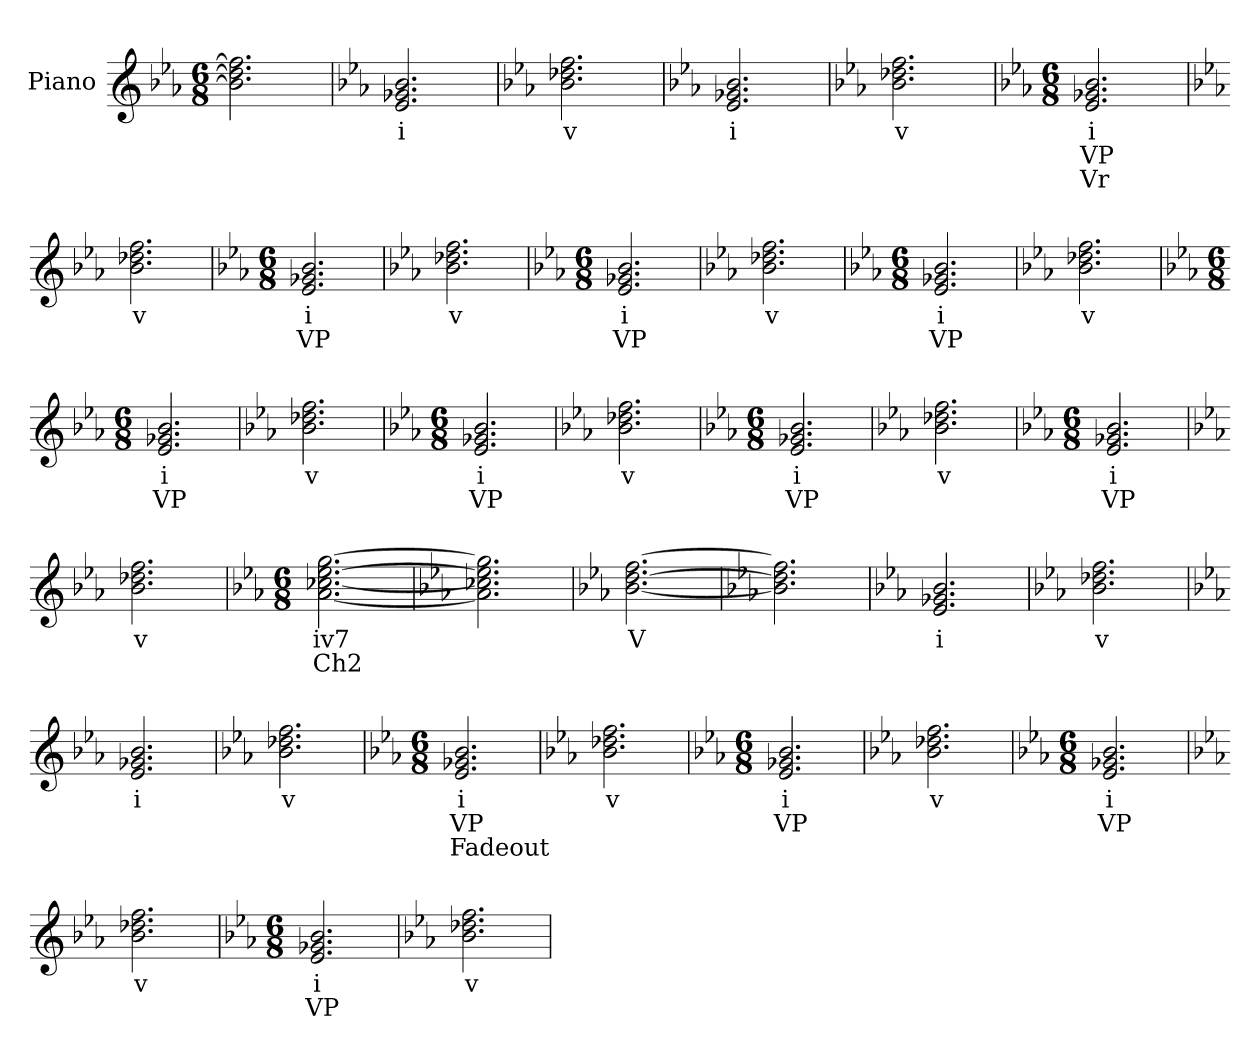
**kern	**text	**text	**text
*part1	*part1	*part1	*part1
*staff1	*staff1	*staff1	*staff1
*I"Piano	*	*	*
*I'Pno	*	*	*
*k[b-e-a-]	*	*	*
*E-:	*	*	*
*M6/8	*	*	*
=	=	=	=
2.b-] 2.dd] 2.ff]	.	.	.
=	=	=	=
*k[b-e-a-]	*	*	*
*E-:	*	*	*
2.e- 2.g-X 2.b-	i	.	.
=	=	=	=
*k[b-e-a-]	*	*	*
*E-:	*	*	*
2.b- 2.dd-X 2.ff	v	.	.
=	=	=	=
*k[b-e-a-]	*	*	*
*E-:	*	*	*
2.e- 2.g-X 2.b-	i	.	.
=	=	=	=
*k[b-e-a-]	*	*	*
*E-:	*	*	*
2.b- 2.dd-X 2.ff	v	.	.
=	=	=	=
*k[b-e-a-]	*	*	*
*E-:	*	*	*
*M6/8	*	*	*
2.e- 2.g-X 2.b-	i	VP	Vr
=	=	=	=
*k[b-e-a-]	*	*	*
*E-:	*	*	*
2.b- 2.dd-X 2.ff	v	.	.
=	=	=	=
*k[b-e-a-]	*	*	*
*E-:	*	*	*
*M6/8	*	*	*
2.e- 2.g-X 2.b-	i	VP	.
=	=	=	=
*k[b-e-a-]	*	*	*
*E-:	*	*	*
2.b- 2.dd-X 2.ff	v	.	.
=	=	=	=
*k[b-e-a-]	*	*	*
*E-:	*	*	*
*M6/8	*	*	*
2.e- 2.g-X 2.b-	i	VP	.
=	=	=	=
*k[b-e-a-]	*	*	*
*E-:	*	*	*
2.b- 2.dd-X 2.ff	v	.	.
=	=	=	=
*k[b-e-a-]	*	*	*
*E-:	*	*	*
*M6/8	*	*	*
2.e- 2.g-X 2.b-	i	VP	.
=	=	=	=
*k[b-e-a-]	*	*	*
*E-:	*	*	*
2.b- 2.dd-X 2.ff	v	.	.
=	=	=	=
*k[b-e-a-]	*	*	*
*E-:	*	*	*
*M6/8	*	*	*
2.e- 2.g-X 2.b-	i	VP	.
=	=	=	=
*k[b-e-a-]	*	*	*
*E-:	*	*	*
2.b- 2.dd-X 2.ff	v	.	.
=	=	=	=
*k[b-e-a-]	*	*	*
*E-:	*	*	*
*M6/8	*	*	*
2.e- 2.g-X 2.b-	i	VP	.
=	=	=	=
*k[b-e-a-]	*	*	*
*E-:	*	*	*
2.b- 2.dd-X 2.ff	v	.	.
=	=	=	=
*k[b-e-a-]	*	*	*
*E-:	*	*	*
*M6/8	*	*	*
2.e- 2.g-X 2.b-	i	VP	.
=	=	=	=
*k[b-e-a-]	*	*	*
*E-:	*	*	*
2.b- 2.dd-X 2.ff	v	.	.
=	=	=	=
*k[b-e-a-]	*	*	*
*E-:	*	*	*
*M6/8	*	*	*
2.e- 2.g-X 2.b-	i	VP	.
=	=	=	=
*k[b-e-a-]	*	*	*
*E-:	*	*	*
2.b- 2.dd-X 2.ff	v	.	.
=	=	=	=
*k[b-e-a-]	*	*	*
*E-:	*	*	*
*M6/8	*	*	*
[2.a- [2.cc-X [2.ee- [2.gg	iv7	Ch2	.
=	=	=	=
*k[b-e-a-]	*	*	*
*E-:	*	*	*
2.a-] 2.cc-X] 2.ee-] 2.gg]	.	.	.
=	=	=	=
*k[b-e-a-]	*	*	*
*E-:	*	*	*
[2.b- [2.dd [2.ff	V	.	.
=	=	=	=
*k[b-e-a-]	*	*	*
*E-:	*	*	*
2.b-] 2.dd] 2.ff]	.	.	.
=	=	=	=
*k[b-e-a-]	*	*	*
*E-:	*	*	*
2.e- 2.g-X 2.b-	i	.	.
=	=	=	=
*k[b-e-a-]	*	*	*
*E-:	*	*	*
2.b- 2.dd-X 2.ff	v	.	.
=	=	=	=
*k[b-e-a-]	*	*	*
*E-:	*	*	*
2.e- 2.g-X 2.b-	i	.	.
=	=	=	=
*k[b-e-a-]	*	*	*
*E-:	*	*	*
2.b- 2.dd-X 2.ff	v	.	.
=	=	=	=
*k[b-e-a-]	*	*	*
*E-:	*	*	*
*M6/8	*	*	*
2.e- 2.g-X 2.b-	i	VP	Fadeout
=	=	=	=
*k[b-e-a-]	*	*	*
*E-:	*	*	*
2.b- 2.dd-X 2.ff	v	.	.
=	=	=	=
*k[b-e-a-]	*	*	*
*E-:	*	*	*
*M6/8	*	*	*
2.e- 2.g-X 2.b-	i	VP	.
=	=	=	=
*k[b-e-a-]	*	*	*
*E-:	*	*	*
2.b- 2.dd-X 2.ff	v	.	.
=	=	=	=
*k[b-e-a-]	*	*	*
*E-:	*	*	*
*M6/8	*	*	*
2.e- 2.g-X 2.b-	i	VP	.
=	=	=	=
*k[b-e-a-]	*	*	*
*E-:	*	*	*
2.b- 2.dd-X 2.ff	v	.	.
=	=	=	=
*k[b-e-a-]	*	*	*
*E-:	*	*	*
*M6/8	*	*	*
2.e- 2.g-X 2.b-	i	VP	.
=	=	=	=
*k[b-e-a-]	*	*	*
*E-:	*	*	*
2.b- 2.dd-X 2.ff	v	.	.
=	=	=	=
*-	*-	*-	*-
